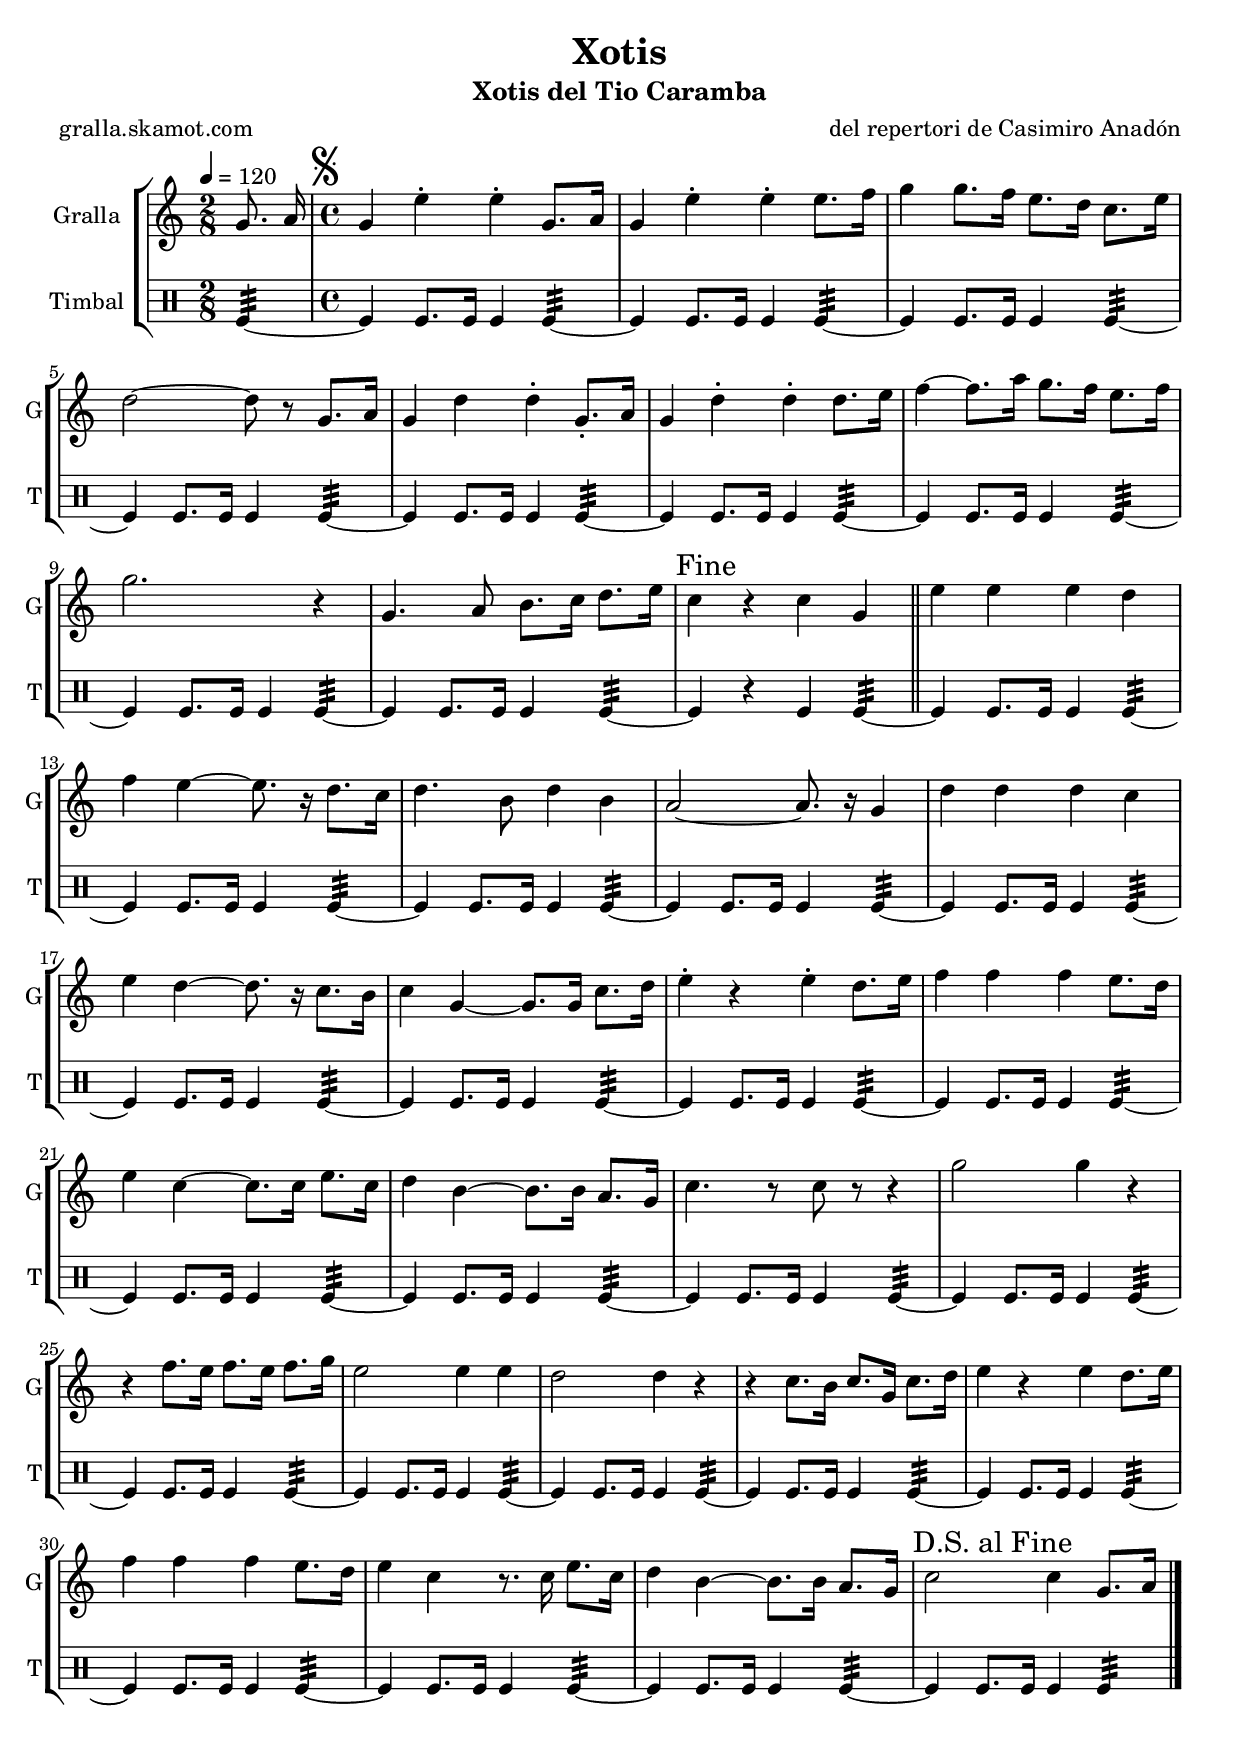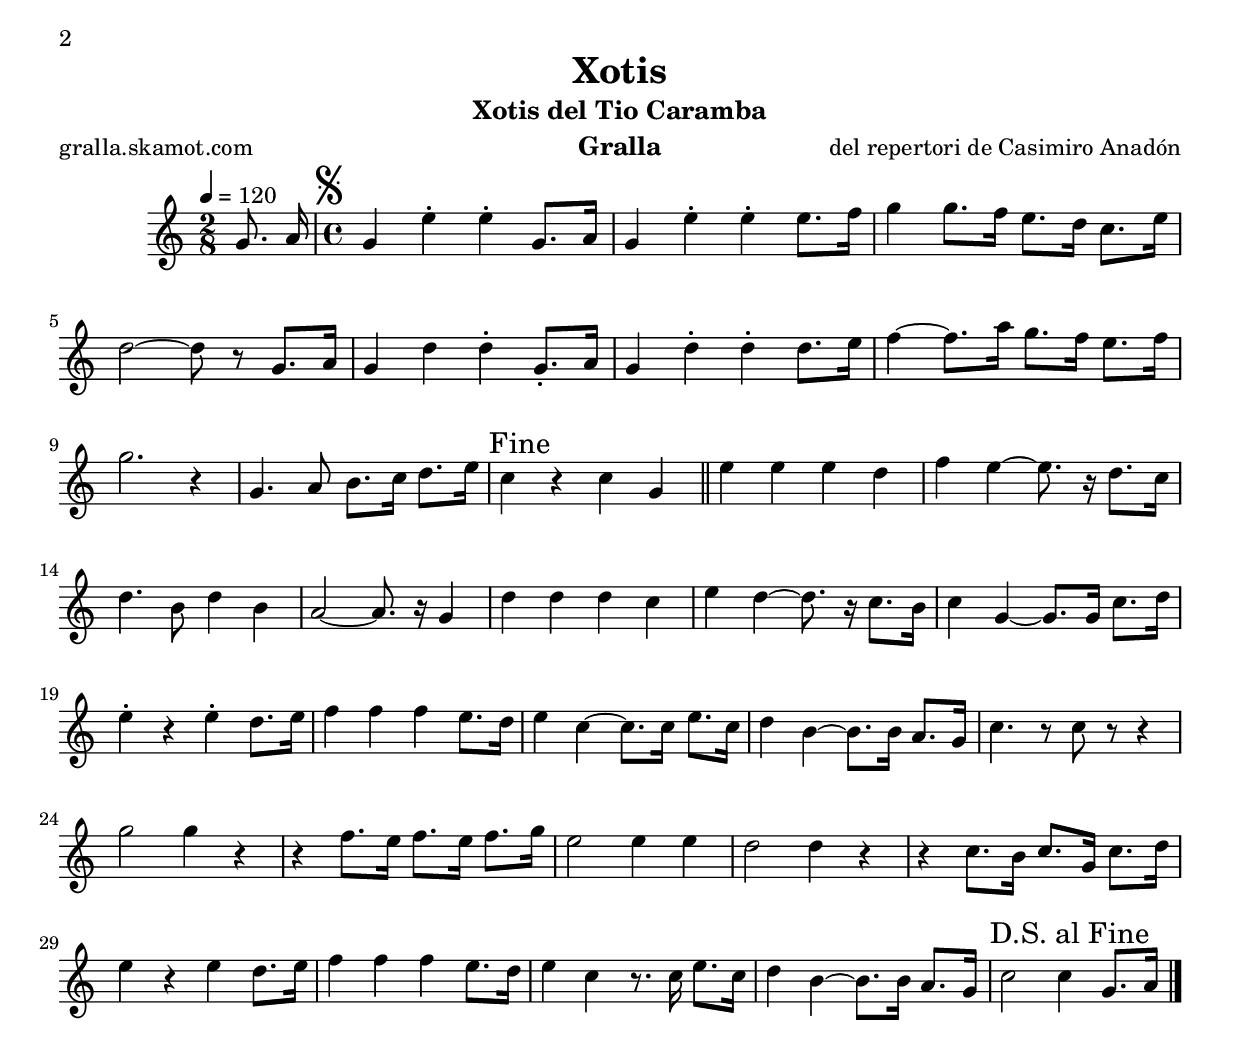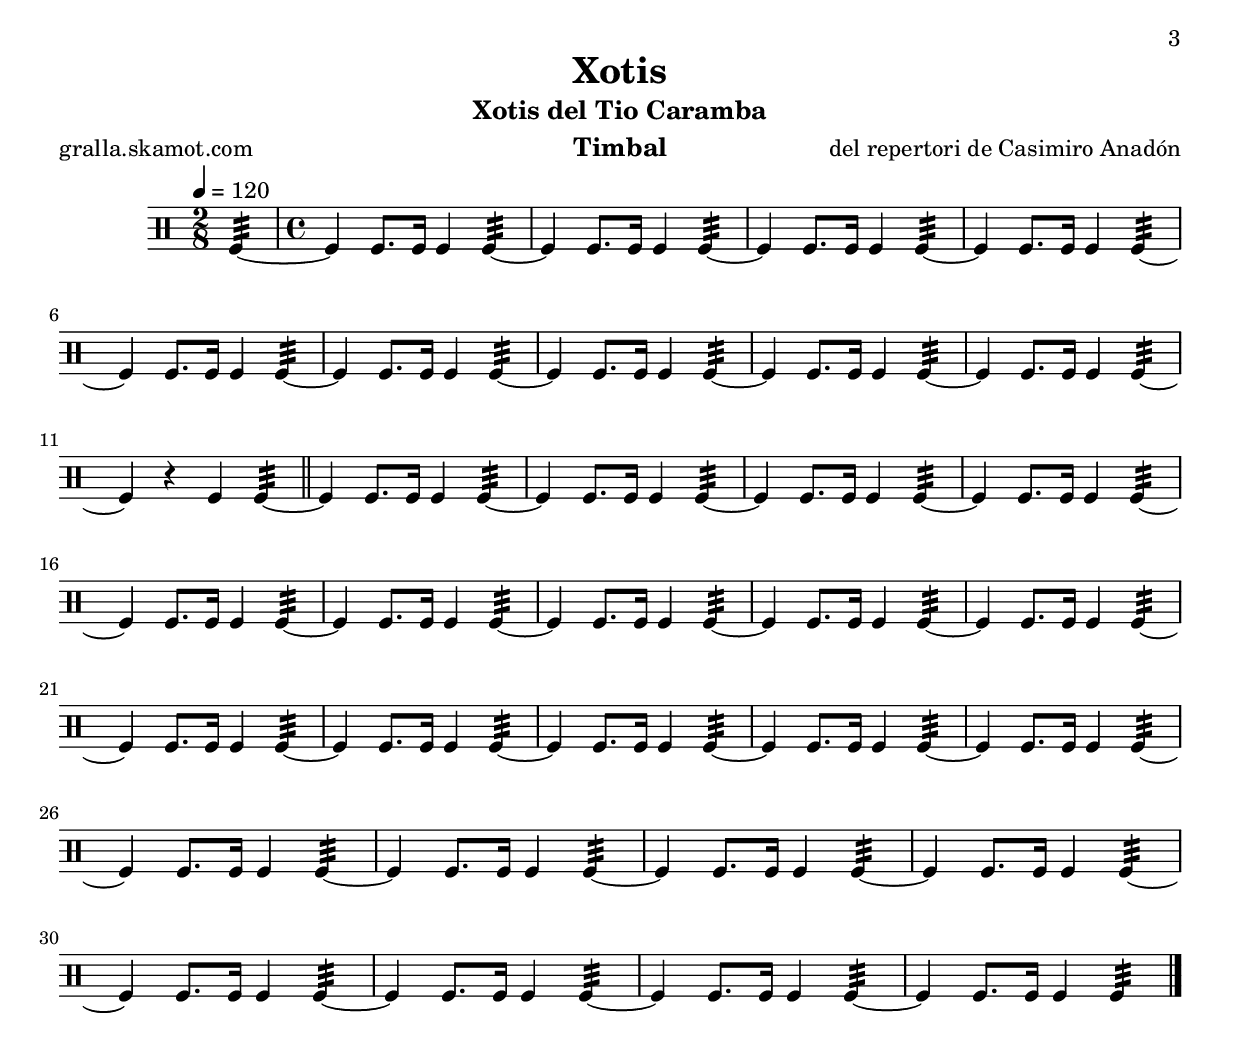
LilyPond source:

\version "2.16.2"

\header {
  dedication=""
  title="Xotis"
  subtitle="Xotis del Tio Caramba"
  subsubtitle=""
  poet="gralla.skamot.com"
  meter=""
  piece=""
  composer="del repertori de Casimiro Anadón"
  arranger=""
  opus=""
  instrument=""
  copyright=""
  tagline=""
}

liniaroAa =
\relative g'
{
  \tempo 4=120
  \clef treble
  \key c \major
  \time 2/8
  g8. a16  |
  \time 4/4   \mark \markup {\musicglyph #"scripts.segno"} g4 e' -. e -. g,8. a16  |
  g4 e' -. e -. e8. f16  |
  g4 g8. f16 e8. d16 c8. e16  |
  %05
  d2 ~ d8 r g,8. a16  |
  g4 d' d -. g,8. -. a16  |
  g4 d' -. d -. d8. e16  |
  f4 ~ f8. a16 g8. f16 e8. f16  |
  g2. r4  |
  %10
  g,4. a8 b8. c16 d8. e16  |
  \mark "Fine" c4 r c g  \bar "||"
  e'4 e e d  |
  f4 e ~ e8. r16 d8. c16  |
  d4. b8 d4 b  |
  %15
  a2 ~ a8. r16 g4  |
  d'4 d d c  |
  e4 d ~ d8. r16 c8. b16  |
  c4 g ~ g8. g16 c8. d16  |
  e4 -. r e -. d8. e16  |
  %20
  f4 f f e8. d16  |
  e4 c ~ c8. c16 e8. c16  |
  d4 b ~ b8. b16 a8. g16  |
  c4. r8 c r r4  |
  g'2 g4 r  |
  %25
  r4 f8. e16 f8. e16 f8. g16  |
  e2 e4 e  |
  d2 d4 r  |
  r4 c8. b16 c8. g16 c8. d16  |
  e4 r e d8. e16  |
  %30
  f4 f f e8. d16  |
  e4 c r8. c16 e8. c16  |
  d4 b ~ b8. b16 a8. g16  |
  \mark "D.S. al Fine" c2 c4 g8. a16  \bar "|."
}

liniaroAb =
\drummode
{
  \tempo 4=120
  \time 2/8
  tomfl4:32 ~  |
  \time 4/4   tomfl4 tomfl8. tomfl16 tomfl4 tomfl:32 ~  |
  tomfl4 tomfl8. tomfl16 tomfl4 tomfl:32 ~  |
  tomfl4 tomfl8. tomfl16 tomfl4 tomfl:32 ~  |
  %05
  tomfl4 tomfl8. tomfl16 tomfl4 tomfl:32 ~  |
  tomfl4 tomfl8. tomfl16 tomfl4 tomfl:32 ~  |
  tomfl4 tomfl8. tomfl16 tomfl4 tomfl:32 ~  |
  tomfl4 tomfl8. tomfl16 tomfl4 tomfl:32 ~  |
  tomfl4 tomfl8. tomfl16 tomfl4 tomfl:32 ~  |
  %10
  tomfl4 tomfl8. tomfl16 tomfl4 tomfl:32 ~  |
  tomfl4 r tomfl tomfl:32 ~  \bar "||"
  tomfl4 tomfl8. tomfl16 tomfl4 tomfl:32 ~  |
  tomfl4 tomfl8. tomfl16 tomfl4 tomfl:32 ~  |
  tomfl4 tomfl8. tomfl16 tomfl4 tomfl:32 ~  |
  %15
  tomfl4 tomfl8. tomfl16 tomfl4 tomfl:32 ~  |
  tomfl4 tomfl8. tomfl16 tomfl4 tomfl:32 ~  |
  tomfl4 tomfl8. tomfl16 tomfl4 tomfl:32 ~  |
  tomfl4 tomfl8. tomfl16 tomfl4 tomfl:32 ~  |
  tomfl4 tomfl8. tomfl16 tomfl4 tomfl:32 ~  |
  %20
  tomfl4 tomfl8. tomfl16 tomfl4 tomfl:32 ~  |
  tomfl4 tomfl8. tomfl16 tomfl4 tomfl:32 ~  |
  tomfl4 tomfl8. tomfl16 tomfl4 tomfl:32 ~  |
  tomfl4 tomfl8. tomfl16 tomfl4 tomfl:32 ~  |
  tomfl4 tomfl8. tomfl16 tomfl4 tomfl:32 ~  |
  %25
  tomfl4 tomfl8. tomfl16 tomfl4 tomfl:32 ~  |
  tomfl4 tomfl8. tomfl16 tomfl4 tomfl:32 ~  |
  tomfl4 tomfl8. tomfl16 tomfl4 tomfl:32 ~  |
  tomfl4 tomfl8. tomfl16 tomfl4 tomfl:32 ~  |
  tomfl4 tomfl8. tomfl16 tomfl4 tomfl:32 ~  |
  %30
  tomfl4 tomfl8. tomfl16 tomfl4 tomfl:32 ~  |
  tomfl4 tomfl8. tomfl16 tomfl4 tomfl:32 ~  |
  tomfl4 tomfl8. tomfl16 tomfl4 tomfl:32 ~  |
  tomfl4 tomfl8. tomfl16 tomfl4 tomfl:32  \bar "|."
}

\bookpart {
  \score {
    \new StaffGroup {
      \override Score.RehearsalMark.self-alignment-X = #LEFT
      <<
        \new Staff \with {instrumentName = #"Gralla" shortInstrumentName = #"G"} \liniaroAa
        \new DrumStaff \with {instrumentName = #"Timbal" shortInstrumentName = #"T"} \liniaroAb
      >>
    }
    \layout {}
  }
  \score { \unfoldRepeats
    \new StaffGroup {
      \override Score.RehearsalMark.self-alignment-X = #LEFT
      <<
        \new Staff \with {instrumentName = #"Gralla" shortInstrumentName = #"G"} \liniaroAa
        \new DrumStaff \with {instrumentName = #"Timbal" shortInstrumentName = #"T"} \liniaroAb
      >>
    }
    \midi {
      \set Staff.midiInstrument = "oboe"
      \set DrumStaff.midiInstrument = "drums"
    }
  }
}

\bookpart {
  \header {instrument="Gralla"}
  \score {
    \new StaffGroup {
      \override Score.RehearsalMark.self-alignment-X = #LEFT
      <<
        \new Staff \liniaroAa
      >>
    }
    \layout {}
  }
  \score { \unfoldRepeats
    \new StaffGroup {
      \override Score.RehearsalMark.self-alignment-X = #LEFT
      <<
        \new Staff \liniaroAa
      >>
    }
    \midi {
      \set Staff.midiInstrument = "oboe"
      \set DrumStaff.midiInstrument = "drums"
    }
  }
}

\bookpart {
  \header {instrument="Timbal"}
  \score {
    \new StaffGroup {
      \override Score.RehearsalMark.self-alignment-X = #LEFT
      <<
        \new DrumStaff \liniaroAb
      >>
    }
    \layout {}
  }
  \score { \unfoldRepeats
    \new StaffGroup {
      \override Score.RehearsalMark.self-alignment-X = #LEFT
      <<
        \new DrumStaff \liniaroAb
      >>
    }
    \midi {
      \set Staff.midiInstrument = "oboe"
      \set DrumStaff.midiInstrument = "drums"
    }
  }
}

